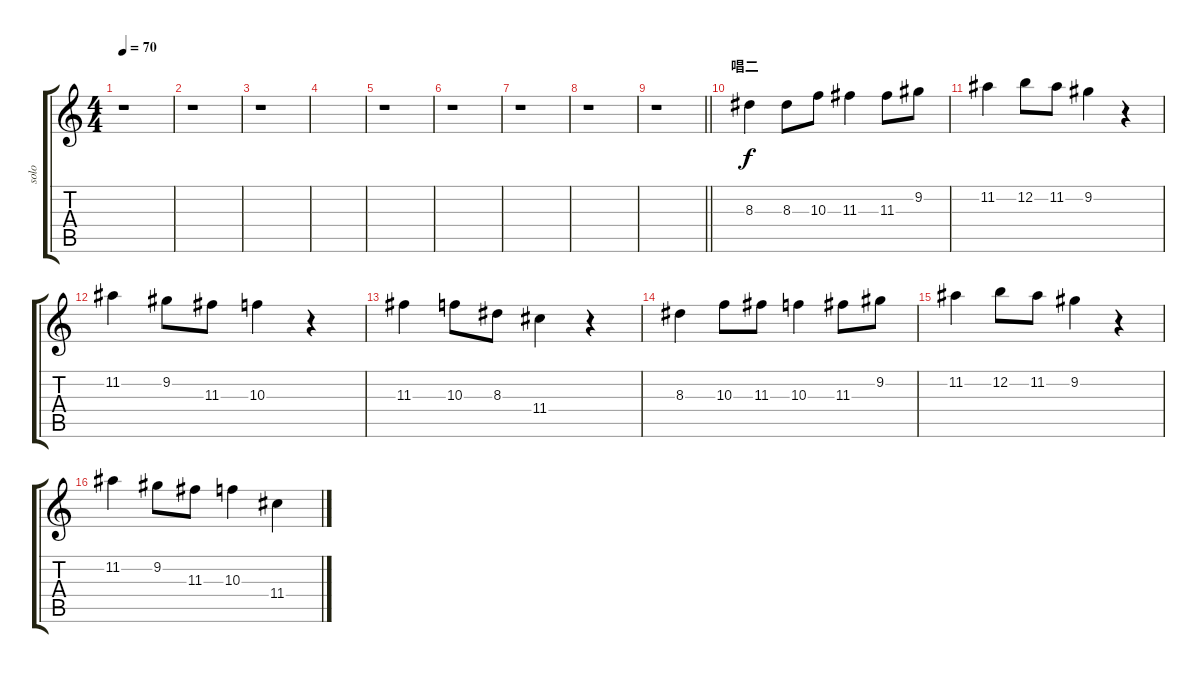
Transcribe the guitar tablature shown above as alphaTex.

\track ("solo" "solo") {instrument distortionguitar}
\staff {score tabs}
\tuning (E4 B3 G3 D3 A2 E2) {hide}
\ts (4 4)
\tempo 70
\clef g2
\ks c
r.1{dy f} |
r.1 |
r.1 |
|
r.1 |
r.1 |
r.1 |
r.1 |
\barLineRight lightlight
r.1 |
\section ("" "唱二")
8.3.4 8.3.8 10.3.8 11.3.4 11.3.8 9.2.8 |
11.2.4 12.2.8 11.2.8 9.2.4 r.4 |
11.2.4 9.2.8 11.3.8 10.3.4 r.4 |
11.3.4 10.3.8 8.3.8 11.4.4 r.4 |
8.3.4 10.3.8 11.3.8 10.3.4 11.3.8 9.2.8 |
11.2.4 12.2.8 11.2.8 9.2.4 r.4 |
11.2.4 9.2.8 11.3.8 10.3.4 11.4.4
